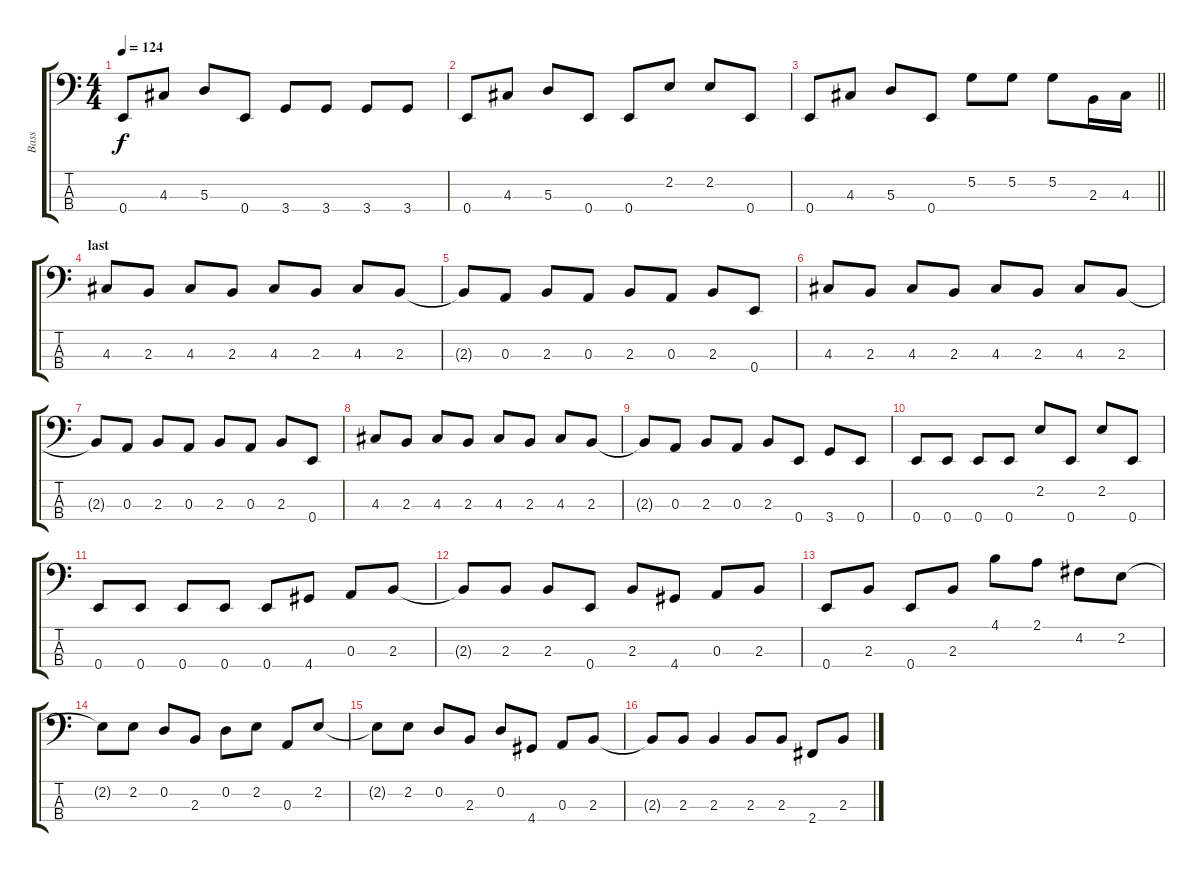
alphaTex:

\track ("Bass" "Bass") {instrument electricbasspick}
\staff {score tabs}
\tuning (G2 D2 A1 E1) {hide}
\ts (4 4)
\tempo 124
\clef f4
\ks c
0.4.8{dy f} 4.3.8 5.3.8 0.4.8 3.4.8 3.4.8 3.4.8 3.4.8 |
0.4.8 4.3.8 5.3.8 0.4.8 0.4.8 2.2.8 2.2.8 0.4.8 |
\barLineRight lightlight
0.4.8 4.3.8 5.3.8 0.4.8 5.2.8 5.2.8 5.2.8 2.3.16 4.3.16 |
\section ("" "last")
4.3.8 2.3.8 4.3.8 2.3.8 4.3.8 2.3.8 4.3.8 2.3.8 |
2.3{t}.8 0.3.8 2.3.8 0.3.8 2.3.8 0.3.8 2.3.8 0.4.8 |
4.3.8 2.3.8 4.3.8 2.3.8 4.3.8 2.3.8 4.3.8 2.3.8 |
2.3{t}.8 0.3.8 2.3.8 0.3.8 2.3.8 0.3.8 2.3.8 0.4.8 |
4.3.8 2.3.8 4.3.8 2.3.8 4.3.8 2.3.8 4.3.8 2.3.8 |
2.3{t}.8 0.3.8 2.3.8 0.3.8 2.3.8 0.4.8 3.4.8 0.4.8 |
0.4.8 0.4.8 0.4.8 0.4.8 2.2.8 0.4.8 2.2.8 0.4.8 |
0.4.8 0.4.8 0.4.8 0.4.8 0.4.8 4.4.8 0.3.8 2.3.8 |
2.3{t}.8 2.3.8 2.3.8 0.4.8 2.3.8 4.4.8 0.3.8 2.3.8 |
0.4.8 2.3.8 0.4.8 2.3.8 4.1.8 2.1.8 4.2.8 2.2.8 |
2.2{t}.8 2.2.8 0.2.8 2.3.8 0.2.8 2.2.8 0.3.8 2.2.8 |
2.2{t}.8 2.2.8 0.2.8 2.3.8 0.2.8 4.4.8 0.3.8 2.3.8 |
2.3{t}.8 2.3.8 2.3.4 2.3.8 2.3.8 2.4.8 2.3.8
